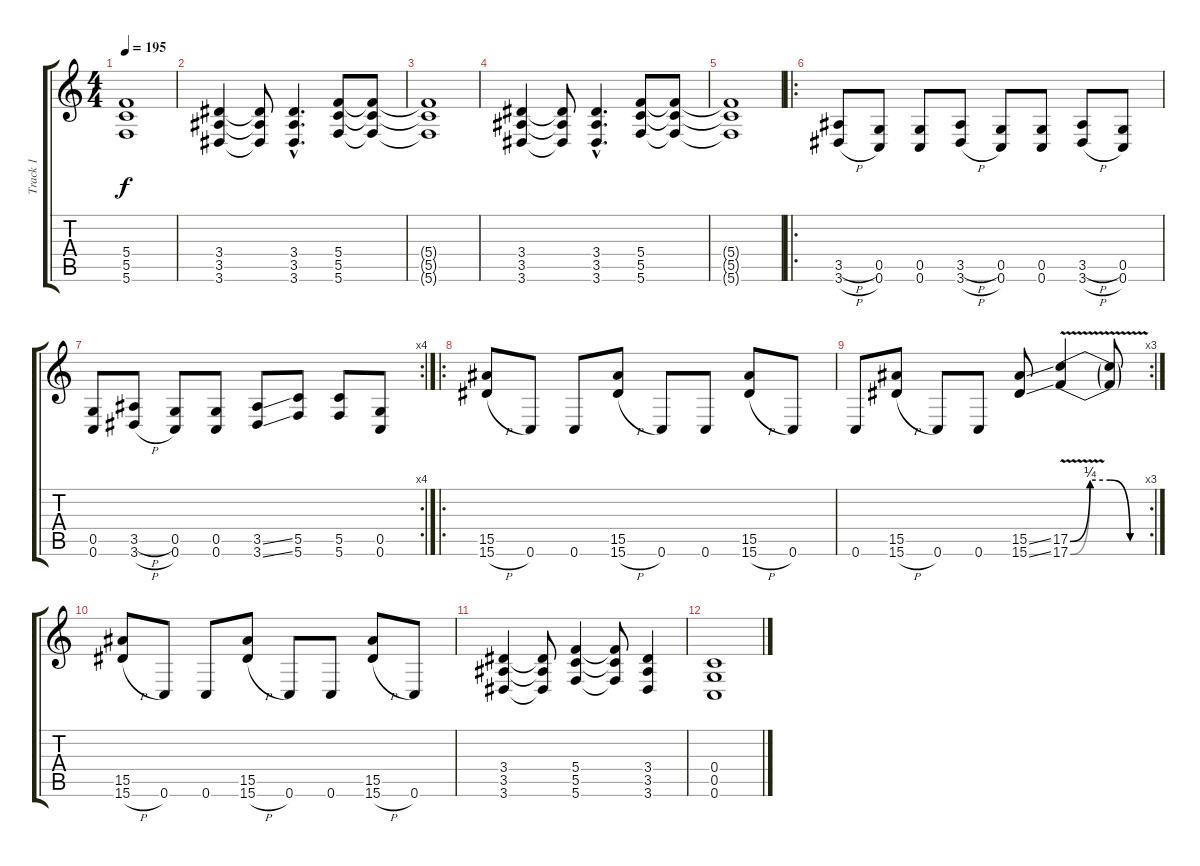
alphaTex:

\track ("Track 1" "Track 1") {instrument distortionguitar}
\staff {score tabs}
\tuning (D4 A3 F3 C3 G2 C2) {hide}
\ts (4 4)
\tempo 195
\clef g2
\ks c
(5.4{t} 5.5{t} 5.6{t}).1{dy f} |
(3.4 3.5 3.6).4 (3.4{t} 3.5{t} 3.6{t}).8 (3.4{hac} 3.5{hac} 3.6{hac}).4{d} (5.4 5.5 5.6).8 (5.4{t} 5.5{t} 5.6{t}).8 |
(5.4{t} 5.5{t} 5.6{t}).1 |
(3.4 3.5 3.6).4 (3.4{t} 3.5{t} 3.6{t}).8 (3.4{hac} 3.5{hac} 3.6{hac}).4{d} (5.4 5.5 5.6).8 (5.4{t} 5.5{t} 5.6{t}).8 |
(5.4{t} 5.5{t} 5.6{t}).1 |
\ro
(3.5{h} 3.6{h}).8 (0.5 0.6).8 (0.5 0.6).8 (3.5{h} 3.6{h}).8 (0.5 0.6).8 (0.5 0.6).8 (3.5{h} 3.6{h}).8 (0.5 0.6).8 |
\rc 4
(0.5 0.6).8 (3.5{h} 3.6{h}).8 (0.5 0.6).8 (0.5 0.6).8 (3.5{ss} 3.6{ss}).8 (5.5 5.6).8 (5.5 5.6).8 (0.5 0.6).8 |
\ro
(15.5 15.6{h}).8 0.6.8 0.6.8 (15.5 15.6{h}).8 0.6.8 0.6.8 (15.5 15.6{h}).8 0.6.8 |
\rc 3
0.6.8 (15.5 15.6{h}).8 0.6.8 0.6.8 (15.5{ss} 15.6{ss}).8 (17.5{be (custom 0 0 15 1 30 1 45 0 60 0) v} 17.6{be (custom 0 0 15 1 30 1 45 0 60 0) v}).4 (17.5{t} 17.6{t}).8 |
(15.5 15.6{h}).8 0.6.8 0.6.8 (15.5 15.6{h}).8 0.6.8 0.6.8 (15.5 15.6{h}).8 0.6.8 |
(3.4 3.5 3.6).4 (3.4{t} 3.5{t} 3.6{t}).8 (5.4 5.5 5.6).4 (5.4{t} 5.5{t} 5.6{t}).8 (3.4 3.5 3.6).4 |
(0.4 0.5 0.6).1
